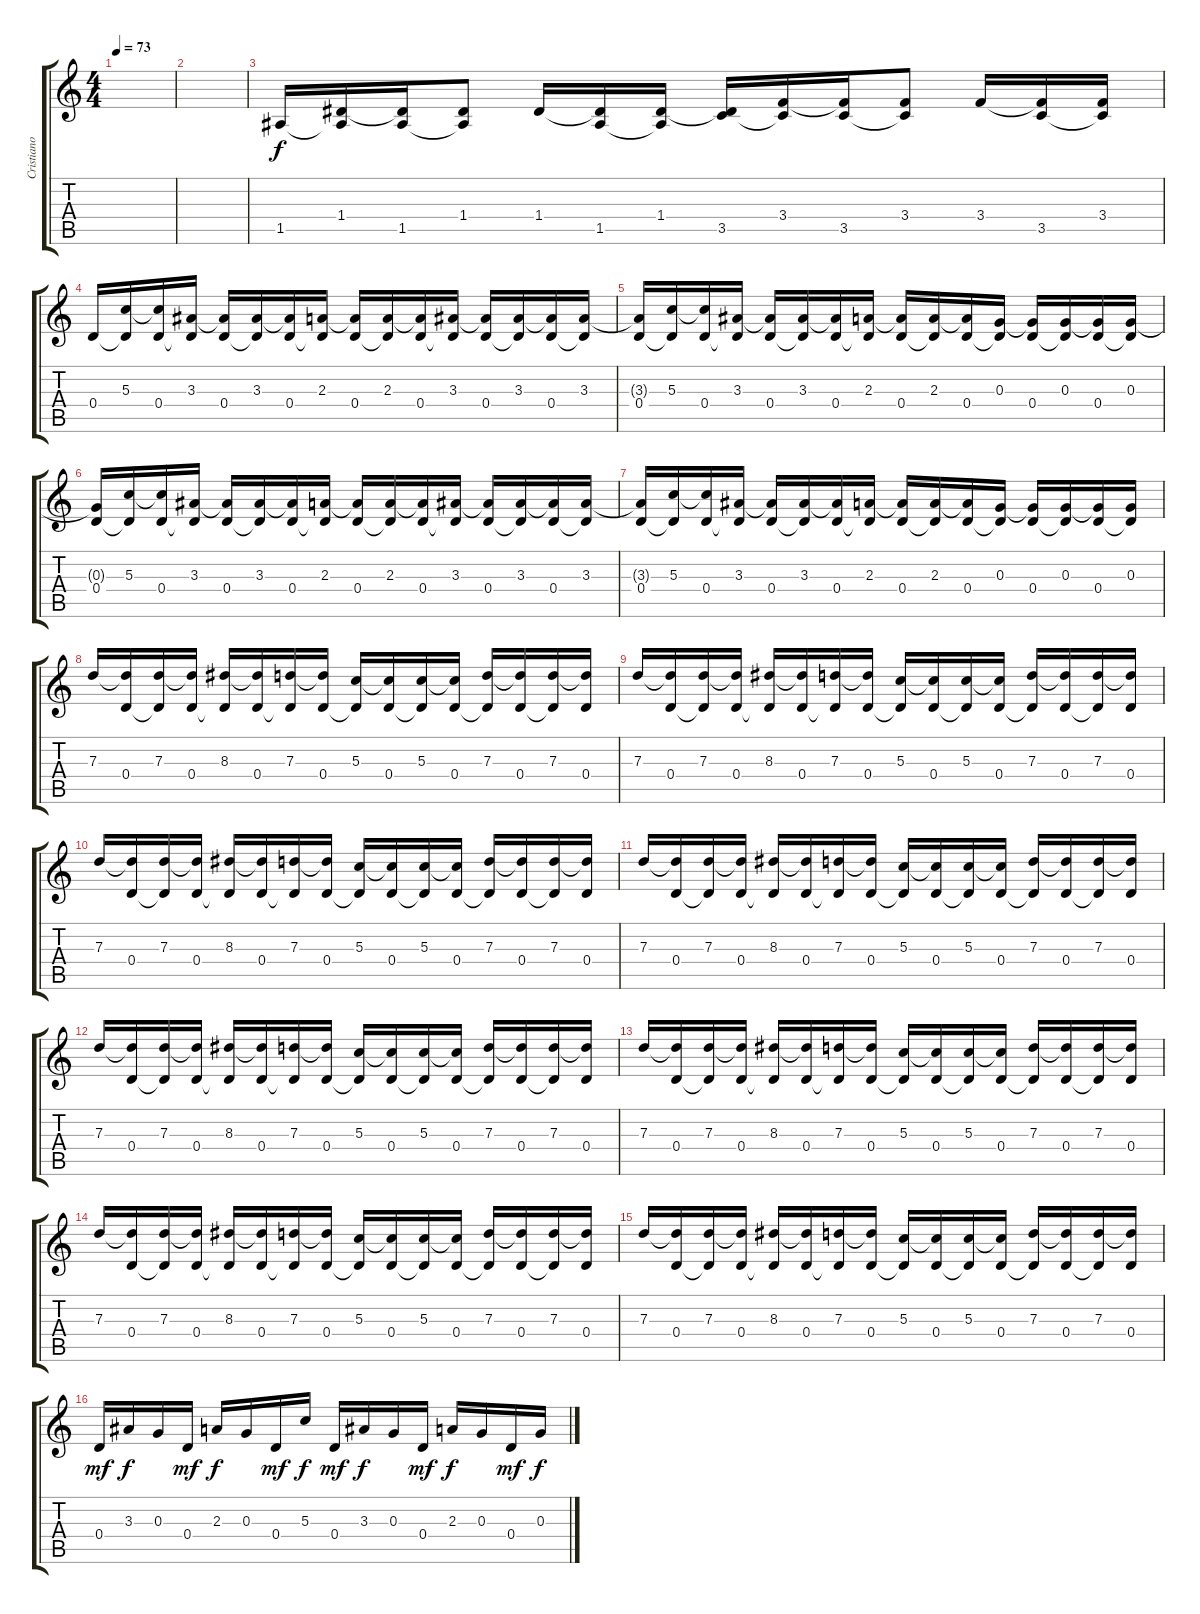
\track ("Cristiano Migliore" "Cristiano ") {instrument distortionguitar}
\staff {score tabs}
\tuning (E4 B3 G3 D3 A2 E2) {hide}
\ts (4 4)
\tempo 73
\clef g2
\ks c
|
|
1.5.16 (1.4 1.5{t}).16 (1.4{t} 1.5).16 (1.4 1.5{t}).8 1.4.16 (1.4{t} 1.5).16 (1.4 1.5{t}).16 (1.4{t} 3.5).16 (3.4 3.5{t}).16 (3.4{t} 3.5).16 (3.4 3.5{t}).8 3.4.16 (3.4{t} 3.5).16 (3.4 3.5{t}).16 |
0.4.16 (5.3 0.4{t}).16 (5.3{t} 0.4).16 (3.3 0.4{t}).16 (3.3{t} 0.4).16 (3.3 0.4{t}).16 (3.3{t} 0.4).16 (2.3 0.4{t}).16 (2.3{t} 0.4).16 (2.3 0.4{t}).16 (2.3{t} 0.4).16 (3.3 0.4{t}).16 (3.3{t} 0.4).16 (3.3 0.4{t}).16 (3.3{t} 0.4).16 (3.3 0.4{t}).16 |
(3.3{t} 0.4).16 (5.3 0.4{t}).16 (5.3{t} 0.4).16 (3.3 0.4{t}).16 (3.3{t} 0.4).16 (3.3 0.4{t}).16 (3.3{t} 0.4).16 (2.3 0.4{t}).16 (2.3{t} 0.4).16 (2.3 0.4{t}).16 (2.3{t} 0.4).16 (0.3 0.4{t}).16 (0.3{t} 0.4).16 (0.3 0.4{t}).16 (0.3{t} 0.4).16 (0.3 0.4{t}).16 |
(0.3{t} 0.4).16 (5.3 0.4{t}).16 (5.3{t} 0.4).16 (3.3 0.4{t}).16 (3.3{t} 0.4).16 (3.3 0.4{t}).16 (3.3{t} 0.4).16 (2.3 0.4{t}).16 (2.3{t} 0.4).16 (2.3 0.4{t}).16 (2.3{t} 0.4).16 (3.3 0.4{t}).16 (3.3{t} 0.4).16 (3.3 0.4{t}).16 (3.3{t} 0.4).16 (3.3 0.4{t}).16 |
(3.3{t} 0.4).16 (5.3 0.4{t}).16 (5.3{t} 0.4).16 (3.3 0.4{t}).16 (3.3{t} 0.4).16 (3.3 0.4{t}).16 (3.3{t} 0.4).16 (2.3 0.4{t}).16 (2.3{t} 0.4).16 (2.3 0.4{t}).16 (2.3{t} 0.4).16 (0.3 0.4{t}).16 (0.3{t} 0.4).16 (0.3 0.4{t}).16 (0.3{t} 0.4).16 (0.3 0.4{t}).16 |
7.3.16{volume 11} (7.3{t} 0.4).16 (7.3 0.4{t}).16 (7.3{t} 0.4).16 (8.3 0.4{t}).16 (8.3{t} 0.4).16 (7.3 0.4{t}).16 (7.3{t} 0.4).16 (5.3 0.4{t}).16 (5.3{t} 0.4).16 (5.3 0.4{t}).16 (5.3{t} 0.4).16 (7.3 0.4{t}).16 (7.3{t} 0.4).16 (7.3 0.4{t}).16 (7.3{t} 0.4).16 |
7.3.16 (7.3{t} 0.4).16 (7.3 0.4{t}).16 (7.3{t} 0.4).16 (8.3 0.4{t}).16 (8.3{t} 0.4).16 (7.3 0.4{t}).16 (7.3{t} 0.4).16 (5.3 0.4{t}).16 (5.3{t} 0.4).16 (5.3 0.4{t}).16 (5.3{t} 0.4).16 (7.3 0.4{t}).16 (7.3{t} 0.4).16 (7.3 0.4{t}).16 (7.3{t} 0.4).16 |
7.3.16 (7.3{t} 0.4).16 (7.3 0.4{t}).16 (7.3{t} 0.4).16 (8.3 0.4{t}).16 (8.3{t} 0.4).16 (7.3 0.4{t}).16 (7.3{t} 0.4).16 (5.3 0.4{t}).16 (5.3{t} 0.4).16 (5.3 0.4{t}).16 (5.3{t} 0.4).16 (7.3 0.4{t}).16 (7.3{t} 0.4).16 (7.3 0.4{t}).16 (7.3{t} 0.4).16 |
7.3.16 (7.3{t} 0.4).16 (7.3 0.4{t}).16 (7.3{t} 0.4).16 (8.3 0.4{t}).16 (8.3{t} 0.4).16 (7.3 0.4{t}).16 (7.3{t} 0.4).16 (5.3 0.4{t}).16 (5.3{t} 0.4).16 (5.3 0.4{t}).16 (5.3{t} 0.4).16 (7.3 0.4{t}).16 (7.3{t} 0.4).16 (7.3 0.4{t}).16 (7.3{t} 0.4).16 |
7.3.16{volume 11} (7.3{t} 0.4).16 (7.3 0.4{t}).16 (7.3{t} 0.4).16 (8.3 0.4{t}).16 (8.3{t} 0.4).16 (7.3 0.4{t}).16 (7.3{t} 0.4).16 (5.3 0.4{t}).16 (5.3{t} 0.4).16 (5.3 0.4{t}).16 (5.3{t} 0.4).16 (7.3 0.4{t}).16 (7.3{t} 0.4).16 (7.3 0.4{t}).16 (7.3{t} 0.4).16 |
7.3.16 (7.3{t} 0.4).16 (7.3 0.4{t}).16 (7.3{t} 0.4).16 (8.3 0.4{t}).16 (8.3{t} 0.4).16 (7.3 0.4{t}).16 (7.3{t} 0.4).16 (5.3 0.4{t}).16 (5.3{t} 0.4).16 (5.3 0.4{t}).16 (5.3{t} 0.4).16 (7.3 0.4{t}).16 (7.3{t} 0.4).16 (7.3 0.4{t}).16 (7.3{t} 0.4).16 |
7.3.16 (7.3{t} 0.4).16 (7.3 0.4{t}).16 (7.3{t} 0.4).16 (8.3 0.4{t}).16 (8.3{t} 0.4).16 (7.3 0.4{t}).16 (7.3{t} 0.4).16 (5.3 0.4{t}).16 (5.3{t} 0.4).16 (5.3 0.4{t}).16 (5.3{t} 0.4).16 (7.3 0.4{t}).16 (7.3{t} 0.4).16 (7.3 0.4{t}).16 (7.3{t} 0.4).16 |
7.3.16 (7.3{t} 0.4).16 (7.3 0.4{t}).16 (7.3{t} 0.4).16 (8.3 0.4{t}).16 (8.3{t} 0.4).16 (7.3 0.4{t}).16 (7.3{t} 0.4).16 (5.3 0.4{t}).16 (5.3{t} 0.4).16 (5.3 0.4{t}).16 (5.3{t} 0.4).16 (7.3 0.4{t}).16 (7.3{t} 0.4).16 (7.3 0.4{t}).16 (7.3{t} 0.4).16 |
0.4.16{dy mf volume 15} 3.3.16{dy f} 0.3.16 0.4.16{dy mf} 2.3.16{dy f} 0.3.16 0.4.16{dy mf} 5.3.16{dy f} 0.4.16{dy mf} 3.3.16{dy f} 0.3.16 0.4.16{dy mf} 2.3.16{dy f} 0.3.16 0.4.16{dy mf} 0.3.16{dy f}
